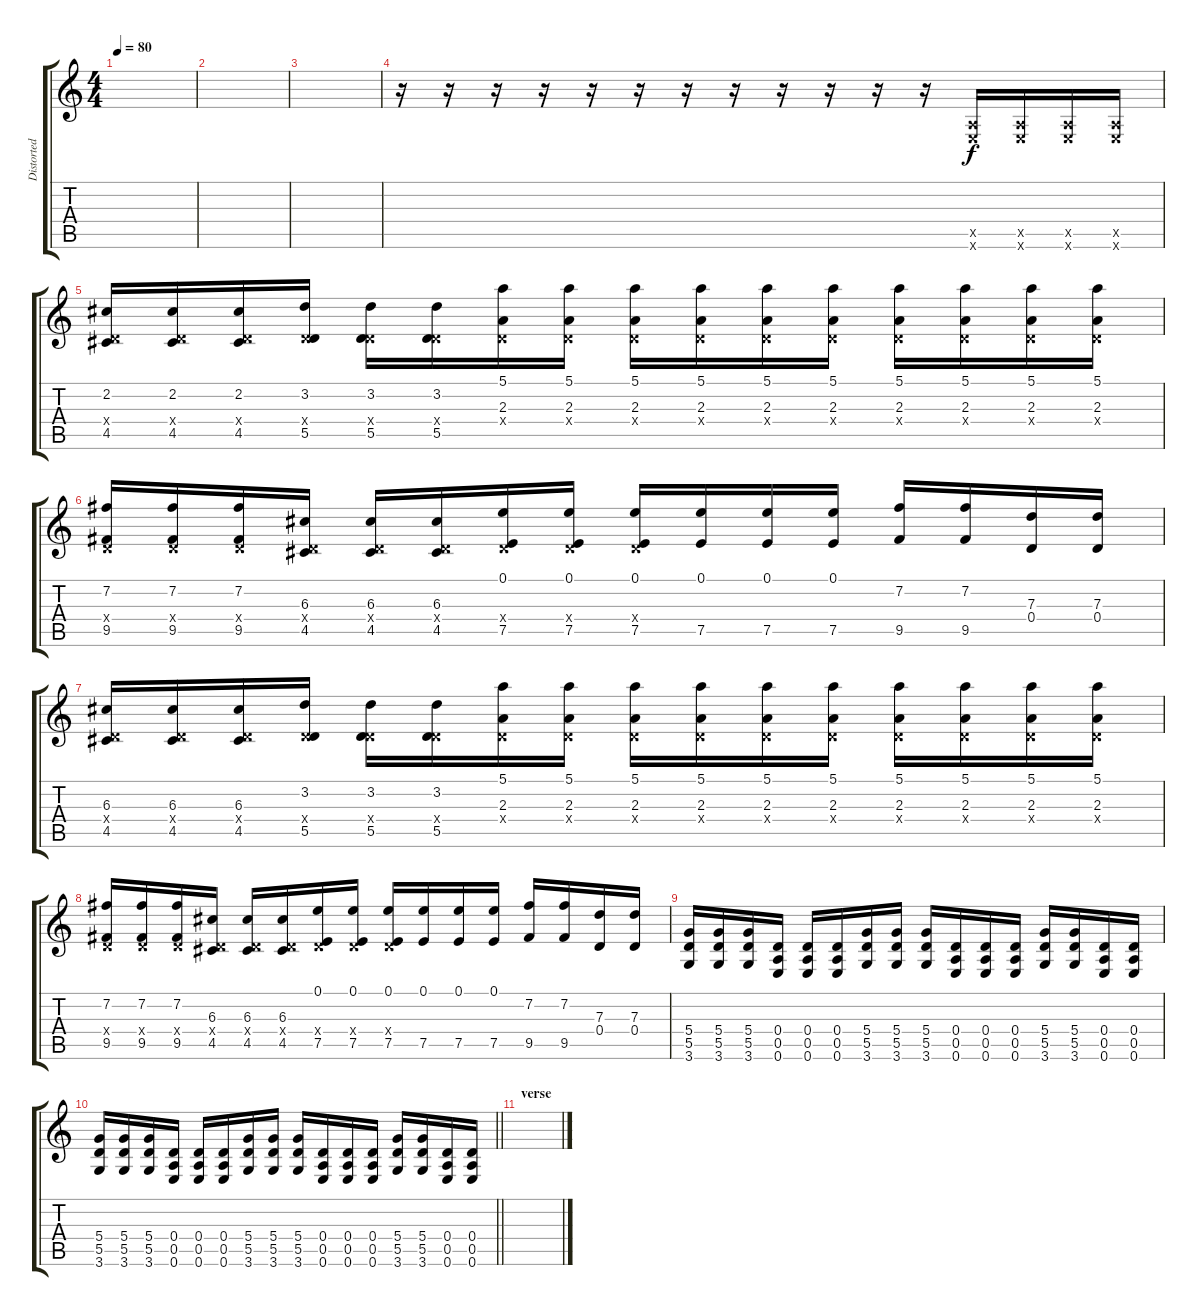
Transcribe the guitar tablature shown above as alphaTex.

\track ("Distorted Guitar 2" "Distorted ") {instrument overdrivenguitar}
\staff {score tabs}
\tuning (E4 B3 G3 D3 A2 E2) {hide}
\ts (4 4)
\tempo 80
\clef g2
\ks c
|
|
|
r.16 r.16 r.16 r.16 r.16 r.16 r.16 r.16 r.16 r.16 r.16 r.16 (0.5{x} 0.6{x}).16 (0.5{x} 0.6{x}).16 (0.5{x} 0.6{x}).16 (0.5{x} 0.6{x}).16 |
(2.2 0.4{x} 4.5).16 (2.2 0.4{x} 4.5).16 (2.2 0.4{x} 4.5).16 (3.2 0.4{x} 5.5).16 (3.2 0.4{x} 5.5).16 (3.2 0.4{x} 5.5).16 (5.1 2.3 0.4{x}).16 (5.1 2.3 0.4{x}).16 (5.1 2.3 0.4{x}).16 (5.1 2.3 0.4{x}).16 (5.1 2.3 0.4{x}).16 (5.1 2.3 0.4{x}).16 (5.1 2.3 0.4{x}).16 (5.1 2.3 0.4{x}).16 (5.1 2.3 0.4{x}).16 (5.1 2.3 0.4{x}).16 |
(7.2 0.4{x} 9.5).16 (7.2 0.4{x} 9.5).16 (7.2 0.4{x} 9.5).16 (6.3 0.4{x} 4.5).16 (6.3 0.4{x} 4.5).16 (6.3 0.4{x} 4.5).16 (0.1 0.4{x} 7.5).16 (0.1 0.4{x} 7.5).16 (0.1 0.4{x} 7.5).16 (0.1 7.5).16 (0.1 7.5).16 (0.1 7.5).16 (7.2 9.5).16 (7.2 9.5).16 (7.3 0.4).16 (7.3 0.4).16 |
(6.3 0.4{x} 4.5).16 (6.3 0.4{x} 4.5).16 (6.3 0.4{x} 4.5).16 (3.2 0.4{x} 5.5).16 (3.2 0.4{x} 5.5).16 (3.2 0.4{x} 5.5).16 (5.1 2.3 0.4{x}).16 (5.1 2.3 0.4{x}).16 (5.1 2.3 0.4{x}).16 (5.1 2.3 0.4{x}).16 (5.1 2.3 0.4{x}).16 (5.1 2.3 0.4{x}).16 (5.1 2.3 0.4{x}).16 (5.1 2.3 0.4{x}).16 (5.1 2.3 0.4{x}).16 (5.1 2.3 0.4{x}).16 |
(7.2 0.4{x} 9.5).16 (7.2 0.4{x} 9.5).16 (7.2 0.4{x} 9.5).16 (6.3 0.4{x} 4.5).16 (6.3 0.4{x} 4.5).16 (6.3 0.4{x} 4.5).16 (0.1 0.4{x} 7.5).16 (0.1 0.4{x} 7.5).16 (0.1 0.4{x} 7.5).16 (0.1 7.5).16 (0.1 7.5).16 (0.1 7.5).16 (7.2 9.5).16 (7.2 9.5).16 (7.3 0.4).16 (7.3 0.4).16 |
(5.4 5.5 3.6).16 (5.4 5.5 3.6).16 (5.4 5.5 3.6).16 (0.4 0.5 0.6).16 (0.4 0.5 0.6).16 (0.4 0.5 0.6).16 (5.4 5.5 3.6).16 (5.4 5.5 3.6).16 (5.4 5.5 3.6).16 (0.4 0.5 0.6).16 (0.4 0.5 0.6).16 (0.4 0.5 0.6).16 (5.4 5.5 3.6).16 (5.4 5.5 3.6).16 (0.4 0.5 0.6).16 (0.4 0.5 0.6).16 |
\barLineRight lightlight
(5.4 5.5 3.6).16 (5.4 5.5 3.6).16 (5.4 5.5 3.6).16 (0.4 0.5 0.6).16 (0.4 0.5 0.6).16 (0.4 0.5 0.6).16 (5.4 5.5 3.6).16 (5.4 5.5 3.6).16 (5.4 5.5 3.6).16 (0.4 0.5 0.6).16 (0.4 0.5 0.6).16 (0.4 0.5 0.6).16 (5.4 5.5 3.6).16 (5.4 5.5 3.6).16 (0.4 0.5 0.6).16 (0.4 0.5 0.6).16 |
\section ("" "verse")
